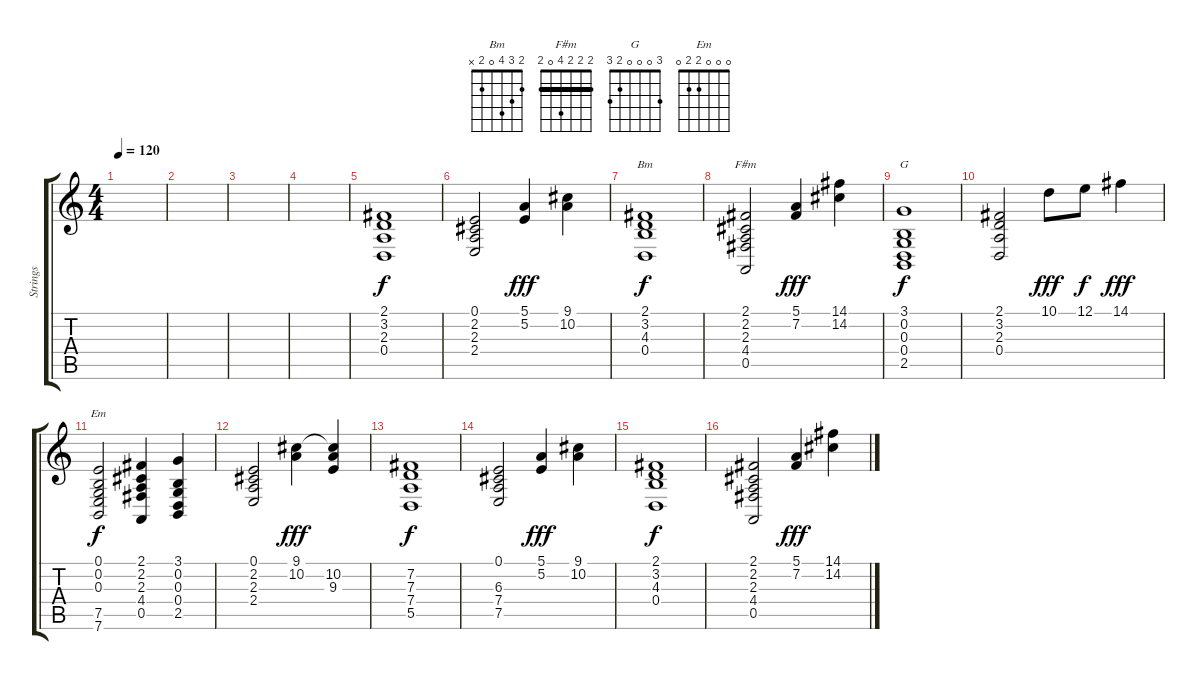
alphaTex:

\track ("Strings" "Strings") {instrument stringensemble1}
\staff {score tabs}
\tuning (E4 B3 G3 D3 A2 E2) {hide}
\chord ("Bm" 2 3 4 0 2 x)
\chord ("F#m" 2 2 2 4 0 2) {barre 2}
\chord ("G" 3 0 0 0 2 3)
\chord ("Em" 0 0 0 2 2 0)
\ts (4 4)
\tempo 120
\clef g2
\ks c
|
|
|
|
(2.1 3.2 2.3 0.4).1{volume 10} |
(0.1 2.2 2.3 2.4).2 (5.1 5.2).4{dy fff} (9.1 10.2).4 |
(2.1 3.2 4.3 0.4).1{ch "Bm" dy f} |
(2.1 2.2 2.3 4.4 0.5).2{ch "F#m"} (5.1 7.2).4{dy fff} (14.1 14.2).4 |
(3.1 0.2 0.3 0.4 2.5).1{ch "G" dy f} |
(2.1 3.2 2.3 0.4).2 10.1.8{dy fff} 12.1.8{dy f} 14.1.4{dy fff} |
(0.1 0.2 0.3 7.5 7.6).2{ch "Em" dy f} (2.1 2.2 2.3 4.4 0.5).4 (3.1 0.2 0.3 0.4 2.5).4 |
(0.1 2.2 2.3 2.4).2 (9.1 10.2).4{dy fff} (9.1{t} 10.2 9.3).4 |
(7.2 7.3 7.4 5.5).1{dy f} |
(0.1 6.3 7.4 7.5).2 (5.1 5.2).4{dy fff} (9.1 10.2).4 |
(2.1 3.2 4.3 0.4).1{dy f} |
(2.1 2.2 2.3 4.4 0.5).2 (5.1 7.2).4{dy fff} (14.1 14.2).4
